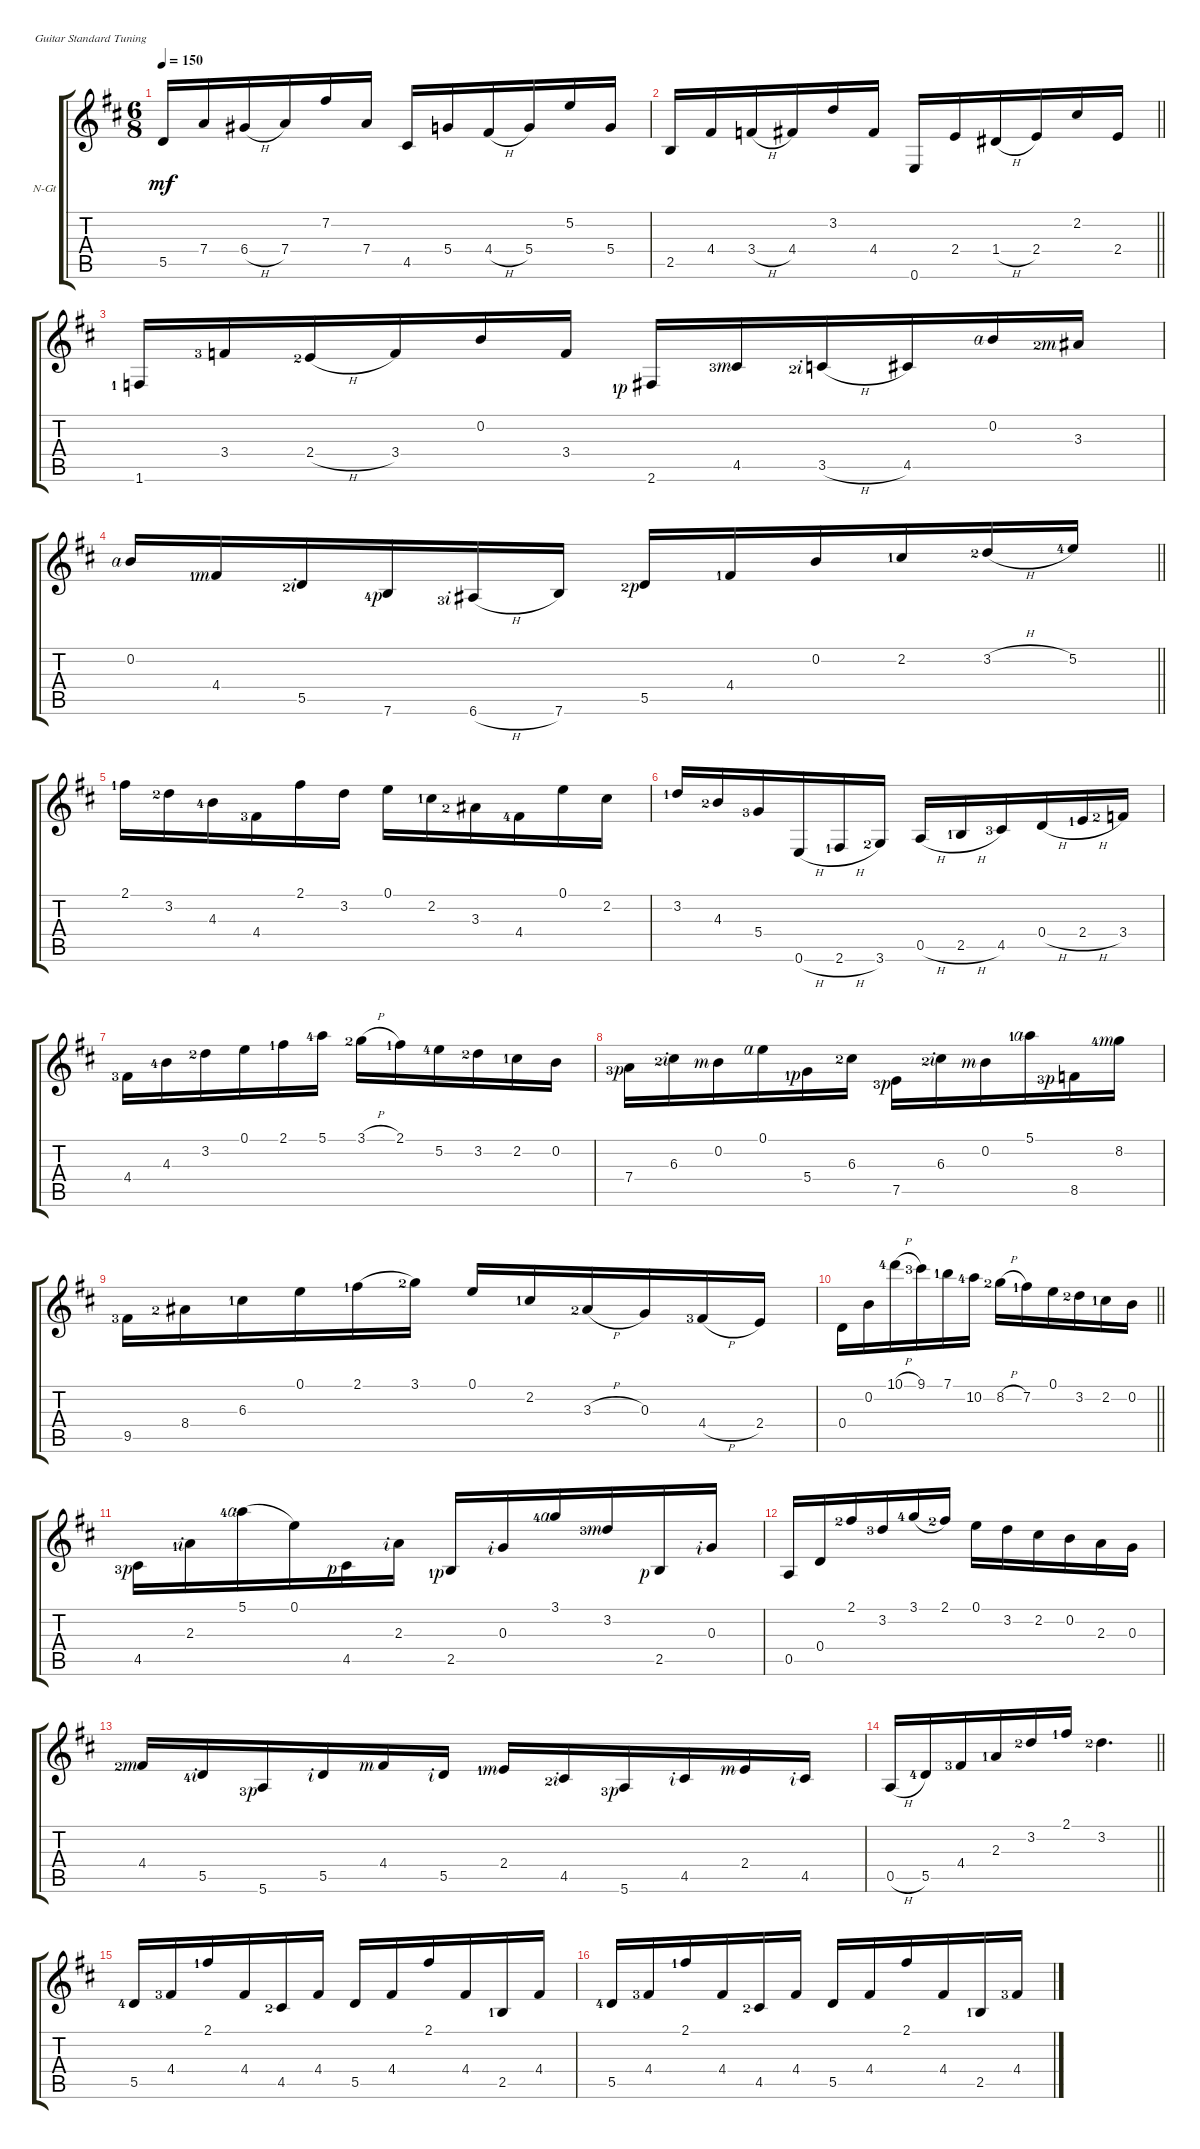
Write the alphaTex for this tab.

\bracketExtendMode groupsimilarinstruments
\firstSystemTrackNameOrientation horizontal
\otherSystemsTrackNameOrientation horizontal
\track ("" "N-Gt") {instrument acousticguitarnylon}
\staff {score tabs}
\tuning (E4 B3 G3 D3 A2 E2)
\ts (6 8)
\tempo 150
\clef g2
\ks bminor
5.5.16{dy mf} 7.4.16 6.4{h}.16 7.4.16 7.2.16 7.4.16 4.5.16 5.4.16 4.4{h}.16 5.4.16 5.2.16 5.4.16 |
\barLineRight lightlight
2.5.16 4.4.16 3.4{h}.16 4.4.16 3.2.16 4.4.16 0.6.16 2.4.16 1.4{h}.16 2.4.16 2.2.16 2.4.16 |
1.6{lf 2}.16 3.4{lf 4}.16 2.4{h lf 3}.16 3.4.16 0.2.16 3.4.16 2.6{lf 2 rf 1}.16 4.5{lf 4 rf 3}.16 3.5{h lf 3 rf 2}.16 4.5.16 0.2{rf 4}.16 3.3{lf 3 rf 3}.16 |
\barLineRight lightlight
0.2{rf 4}.16 4.4{lf 2 rf 3}.16 5.5{lf 3 rf 2}.16 7.6{lf 5 rf 1}.16 6.6{h lf 4 rf 2}.16 7.6.16 5.5{lf 3 rf 1}.16 4.4{lf 2}.16 0.2.16 2.2{lf 2}.16 3.2{h lf 3}.16 5.2{lf 5}.16 |
2.1{lf 2}.16 3.2{lf 3}.16 4.3{lf 5}.16 4.4{lf 4}.16 2.1.16 3.2.16 0.1.16 2.2{lf 2}.16 3.3{lf 3}.16 4.4{lf 5}.16 0.1.16 2.2.16 |
3.2{lf 2}.16 4.3{lf 3}.16 5.4{lf 4}.16 0.6{h}.16 2.6{h lf 2}.16 3.6{lf 3}.16 0.5{h}.16 2.5{h lf 2}.16 4.5{lf 4}.16 0.4{h}.16 2.4{h lf 2}.16 3.4{lf 3}.16 |
4.4{lf 4}.16 4.3{lf 5}.16 3.2{lf 3}.16 0.1.16 2.1{lf 2}.16 5.1{lf 5}.16 3.1{h lf 3}.16 2.1{lf 2}.16 5.2{lf 5}.16 3.2{lf 3}.16 2.2{lf 2}.16 0.2.16 |
7.4{lf 4 rf 1}.16 6.3{lf 3 rf 2}.16 0.2{rf 3}.16 0.1{rf 4}.16 5.4{lf 2 rf 1}.16 6.3{lf 3}.16 7.5{lf 4 rf 1}.16 6.3{lf 3 rf 2}.16 0.2{rf 3}.16 5.1{lf 2 rf 4}.16 8.5{lf 4 rf 1}.16 8.2{lf 5 rf 3}.16 |
9.5{lf 4}.16 8.4{lf 3}.16 6.3{lf 2}.16 0.1.16 2.1{lf 2}.16{legatoorigin} 3.1{lf 3}.16 0.1.16 2.2{lf 2}.16 3.3{h lf 3}.16 0.3.16 4.4{h lf 4}.16 2.4.16 |
\barLineRight lightlight
0.4.16 0.2.16 10.1{h lf 5}.16 9.1{lf 4}.16 7.1{lf 2}.16 10.2{lf 5}.16 8.2{h lf 3}.16 7.2{lf 2}.16 0.1.16 3.2{lf 3}.16 2.2{lf 2}.16 0.2.16 |
4.5{lf 4 rf 1}.16 2.3{lf 2 rf 2}.16 5.1{lf 5 rf 4}.16{legatoorigin} 0.1.16 4.5{rf 1}.16 2.3{rf 2}.16 2.5{lf 2 rf 1}.16 0.3{rf 2}.16 3.1{lf 5 rf 4}.16 3.2{lf 4 rf 3}.16 2.5{rf 1}.16 0.3{rf 2}.16 |
0.5.16 0.4.16 2.1{lf 3}.16 3.2{lf 4}.16 3.1{lf 5}.16{legatoorigin} 2.1{lf 3}.16 0.1.16 3.2.16 2.2.16 0.2.16 2.3.16 0.3.16 |
4.4{lf 3 rf 3}.16 5.5{lf 5 rf 2}.16 5.6{lf 4 rf 1}.16 5.5{rf 2}.16 4.4{rf 3}.16 5.5{rf 2}.16 2.4{lf 2 rf 3}.16 4.5{lf 3 rf 2}.16 5.6{lf 4 rf 1}.16 4.5{rf 2}.16 2.4{rf 3}.16 4.5{rf 2}.16 |
\barLineRight lightlight
0.5{h}.16 5.5{lf 5}.16 4.4{lf 4}.16 2.3{lf 2}.16 3.2{lf 3}.16 2.1{lf 2}.16 3.2{lf 3}.4{d} |
5.5{lf 5}.16 4.4{lf 4}.16 2.1{lf 2}.16 4.4.16 4.5{lf 3}.16 4.4.16 5.5.16 4.4.16 2.1.16 4.4.16 2.5{lf 2}.16 4.4.16 |
5.5{lf 5}.16 4.4{lf 4}.16 2.1{lf 2}.16 4.4.16 4.5{lf 3}.16 4.4.16 5.5.16 4.4.16 2.1.16 4.4.16 2.5{lf 2}.16 4.4{lf 4}.16
